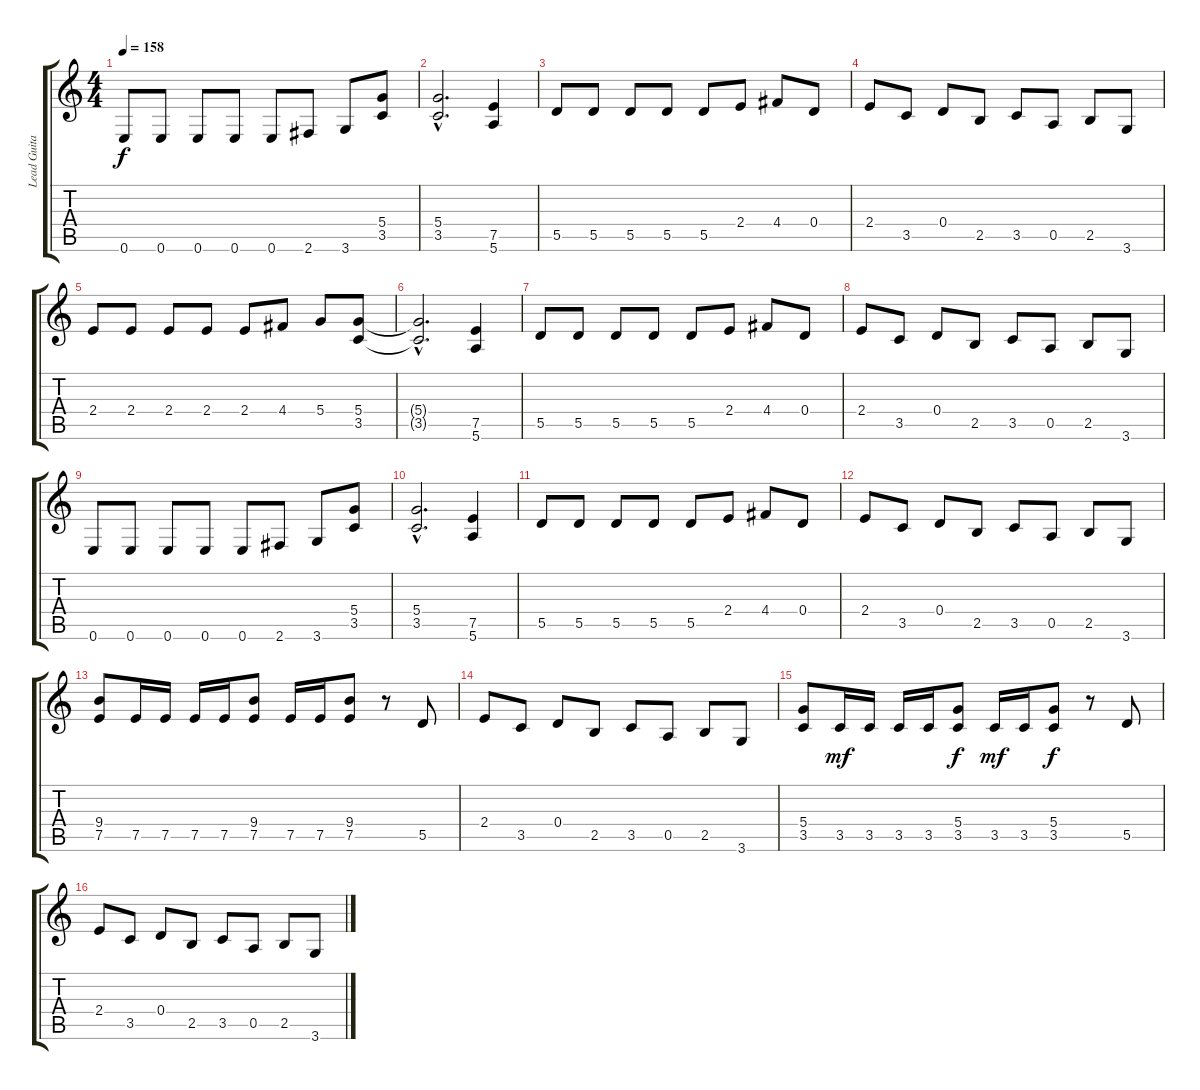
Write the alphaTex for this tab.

\track ("Lead Guitar" "Lead Guita") {instrument distortionguitar}
\staff {score tabs}
\tuning (E4 B3 G3 D3 A2 E2) {hide}
\ts (4 4)
\tempo 158
\clef g2
\ks c
0.6.8{dy f} 0.6.8 0.6.8 0.6.8 0.6.8 2.6.8 3.6.8 (5.4 3.5).8 |
(5.4{hac} 3.5{hac}).2{d} (7.5 5.6).4 |
5.5.8 5.5.8 5.5.8 5.5.8 5.5.8 2.4.8 4.4.8 0.4.8 |
2.4.8 3.5.8 0.4.8 2.5.8 3.5.8 0.5.8 2.5.8 3.6.8 |
2.4.8 2.4.8 2.4.8 2.4.8 2.4.8 4.4.8 5.4.8 (5.4 3.5).8 |
(5.4{hac t} 3.5{hac t}).2{d} (7.5 5.6).4 |
5.5.8 5.5.8 5.5.8 5.5.8 5.5.8 2.4.8 4.4.8 0.4.8 |
2.4.8 3.5.8 0.4.8 2.5.8 3.5.8 0.5.8 2.5.8 3.6.8 |
0.6.8 0.6.8 0.6.8 0.6.8 0.6.8 2.6.8 3.6.8 (5.4 3.5).8 |
(5.4{hac} 3.5{hac}).2{d} (7.5 5.6).4 |
5.5.8 5.5.8 5.5.8 5.5.8 5.5.8 2.4.8 4.4.8 0.4.8 |
2.4.8 3.5.8 0.4.8 2.5.8 3.5.8 0.5.8 2.5.8 3.6.8 |
(9.4 7.5).8 7.5.16 7.5.16 7.5.16 7.5.16 (9.4 7.5).8 7.5.16 7.5.16 (9.4 7.5).8 r.8 5.5.8 |
2.4.8 3.5.8 0.4.8 2.5.8 3.5.8 0.5.8 2.5.8 3.6.8 |
(5.4 3.5).8 3.5.16{dy mf} 3.5.16 3.5.16 3.5.16 (5.4 3.5).8{dy f} 3.5.16{dy mf} 3.5.16 (5.4 3.5).8{dy f} r.8 5.5.8 |
2.4.8 3.5.8 0.4.8 2.5.8 3.5.8 0.5.8 2.5.8 3.6.8
